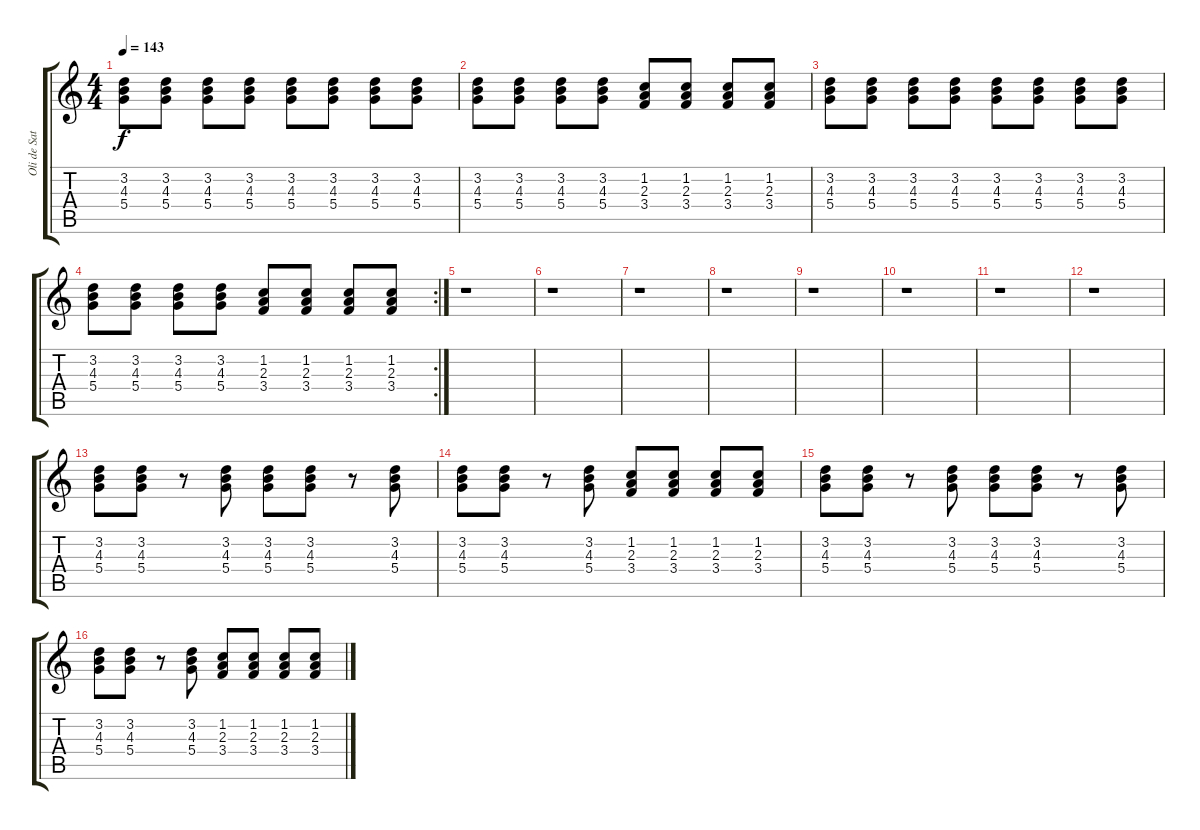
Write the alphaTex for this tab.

\track ("Oli de Sat" "Oli de Sat") {instrument distortionguitar}
\staff {score tabs}
\tuning (E4 B3 G3 D3 A2 E2) {hide}
\ts (4 4)
\tempo 143
\clef g2
\ks c
(3.2 4.3 5.4).8{dy f} (3.2 4.3 5.4).8 (3.2 4.3 5.4).8 (3.2 4.3 5.4).8 (3.2 4.3 5.4).8 (3.2 4.3 5.4).8 (3.2 4.3 5.4).8 (3.2 4.3 5.4).8 |
(3.2 4.3 5.4).8 (3.2 4.3 5.4).8 (3.2 4.3 5.4).8 (3.2 4.3 5.4).8 (1.2 2.3 3.4).8 (1.2 2.3 3.4).8 (1.2 2.3 3.4).8 (1.2 2.3 3.4).8 |
(3.2 4.3 5.4).8 (3.2 4.3 5.4).8 (3.2 4.3 5.4).8 (3.2 4.3 5.4).8 (3.2 4.3 5.4).8 (3.2 4.3 5.4).8 (3.2 4.3 5.4).8 (3.2 4.3 5.4).8 |
\rc 2
(3.2 4.3 5.4).8 (3.2 4.3 5.4).8 (3.2 4.3 5.4).8 (3.2 4.3 5.4).8 (1.2 2.3 3.4).8 (1.2 2.3 3.4).8 (1.2 2.3 3.4).8 (1.2 2.3 3.4).8 |
r.1 |
r.1 |
r.1 |
r.1 |
r.1 |
r.1 |
r.1 |
r.1 |
(3.2 4.3 5.4).8 (3.2 4.3 5.4).8 r.8 (3.2 4.3 5.4).8 (3.2 4.3 5.4).8 (3.2 4.3 5.4).8 r.8 (3.2 4.3 5.4).8 |
(3.2 4.3 5.4).8 (3.2 4.3 5.4).8 r.8 (3.2 4.3 5.4).8 (1.2 2.3 3.4).8 (1.2 2.3 3.4).8 (1.2 2.3 3.4).8 (1.2 2.3 3.4).8 |
(3.2 4.3 5.4).8 (3.2 4.3 5.4).8 r.8 (3.2 4.3 5.4).8 (3.2 4.3 5.4).8 (3.2 4.3 5.4).8 r.8 (3.2 4.3 5.4).8 |
(3.2 4.3 5.4).8 (3.2 4.3 5.4).8 r.8 (3.2 4.3 5.4).8 (1.2 2.3 3.4).8 (1.2 2.3 3.4).8 (1.2 2.3 3.4).8 (1.2 2.3 3.4).8
